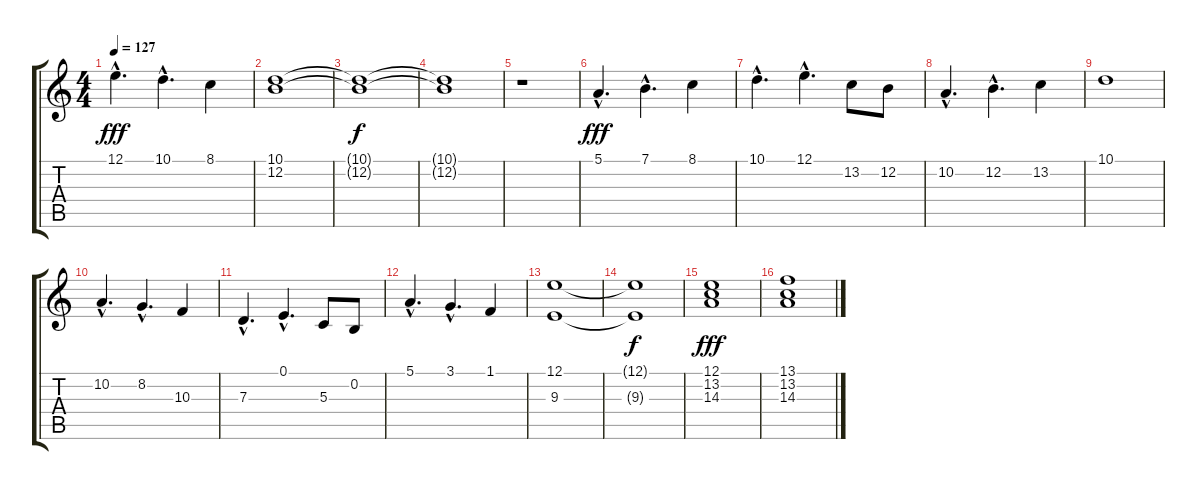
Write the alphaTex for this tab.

\track "" {instrument tremolostrings}
\staff {score tabs}
\tuning (E4 B3 G3 D3 A2 E2) {hide}
\ts (4 4)
\tempo 127
\clef g2
\ks c
12.1{hac}.4{d dy fff} 10.1{hac}.4{d} 8.1.4 |
(10.1 12.2).1 |
(10.1{t} 12.2{t}).1{dy f} |
(10.1{t} 12.2{t}).1 |
r.1 |
5.1{hac}.4{d dy fff instrument drawbarorgan} 7.1{hac}.4{d} 8.1.4 |
10.1{hac}.4{d} 12.1{hac}.4{d} 13.2.8 12.2.8 |
10.2{hac}.4{d} 12.2{hac}.4{d} 13.2.4 |
10.1.1 |
10.2{hac}.4{d} 8.2{hac}.4{d} 10.3.4 |
7.3{hac}.4{d} 0.1{hac}.4{d} 5.3.8 0.2.8 |
5.1{hac}.4{d} 3.1{hac}.4{d} 1.1.4 |
(12.1 9.3).1 |
(12.1{t} 9.3{t}).1{dy f} |
(12.1 13.2 14.3).1{dy fff instrument drawbarorgan} |
(13.1 13.2 14.3).1
